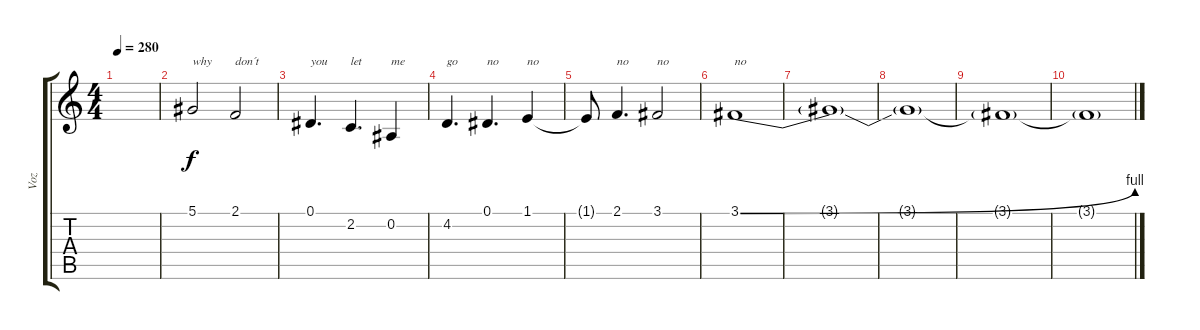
\track ("Voz" "Voz") {instrument stringensemble1}
\staff {score tabs}
\tuning (Eb4 Bb3 Gb3 Db3 Ab2 Eb2) {hide}
\ts (4 4)
\tempo 280
\clef g2
\ks c
|
5.1.2{txt "why"} 2.1.2{txt "don´t"} |
0.1.4{d txt "you"} 2.2.4{d txt "let"} 0.2.4{txt "me"} |
4.2.4{d txt "go"} 0.1.4{d txt "no"} 1.1.4{txt "no"} |
1.1{t}.8 2.1.4{d txt "no"} 3.1.2{txt "no"} |
3.1{be (bend 0 0 60 4)}.1{txt "no" volume 0} |
3.1{t}.1 |
3.1{t}.1 |
3.1{t}.1 |
3.1{t}.1
